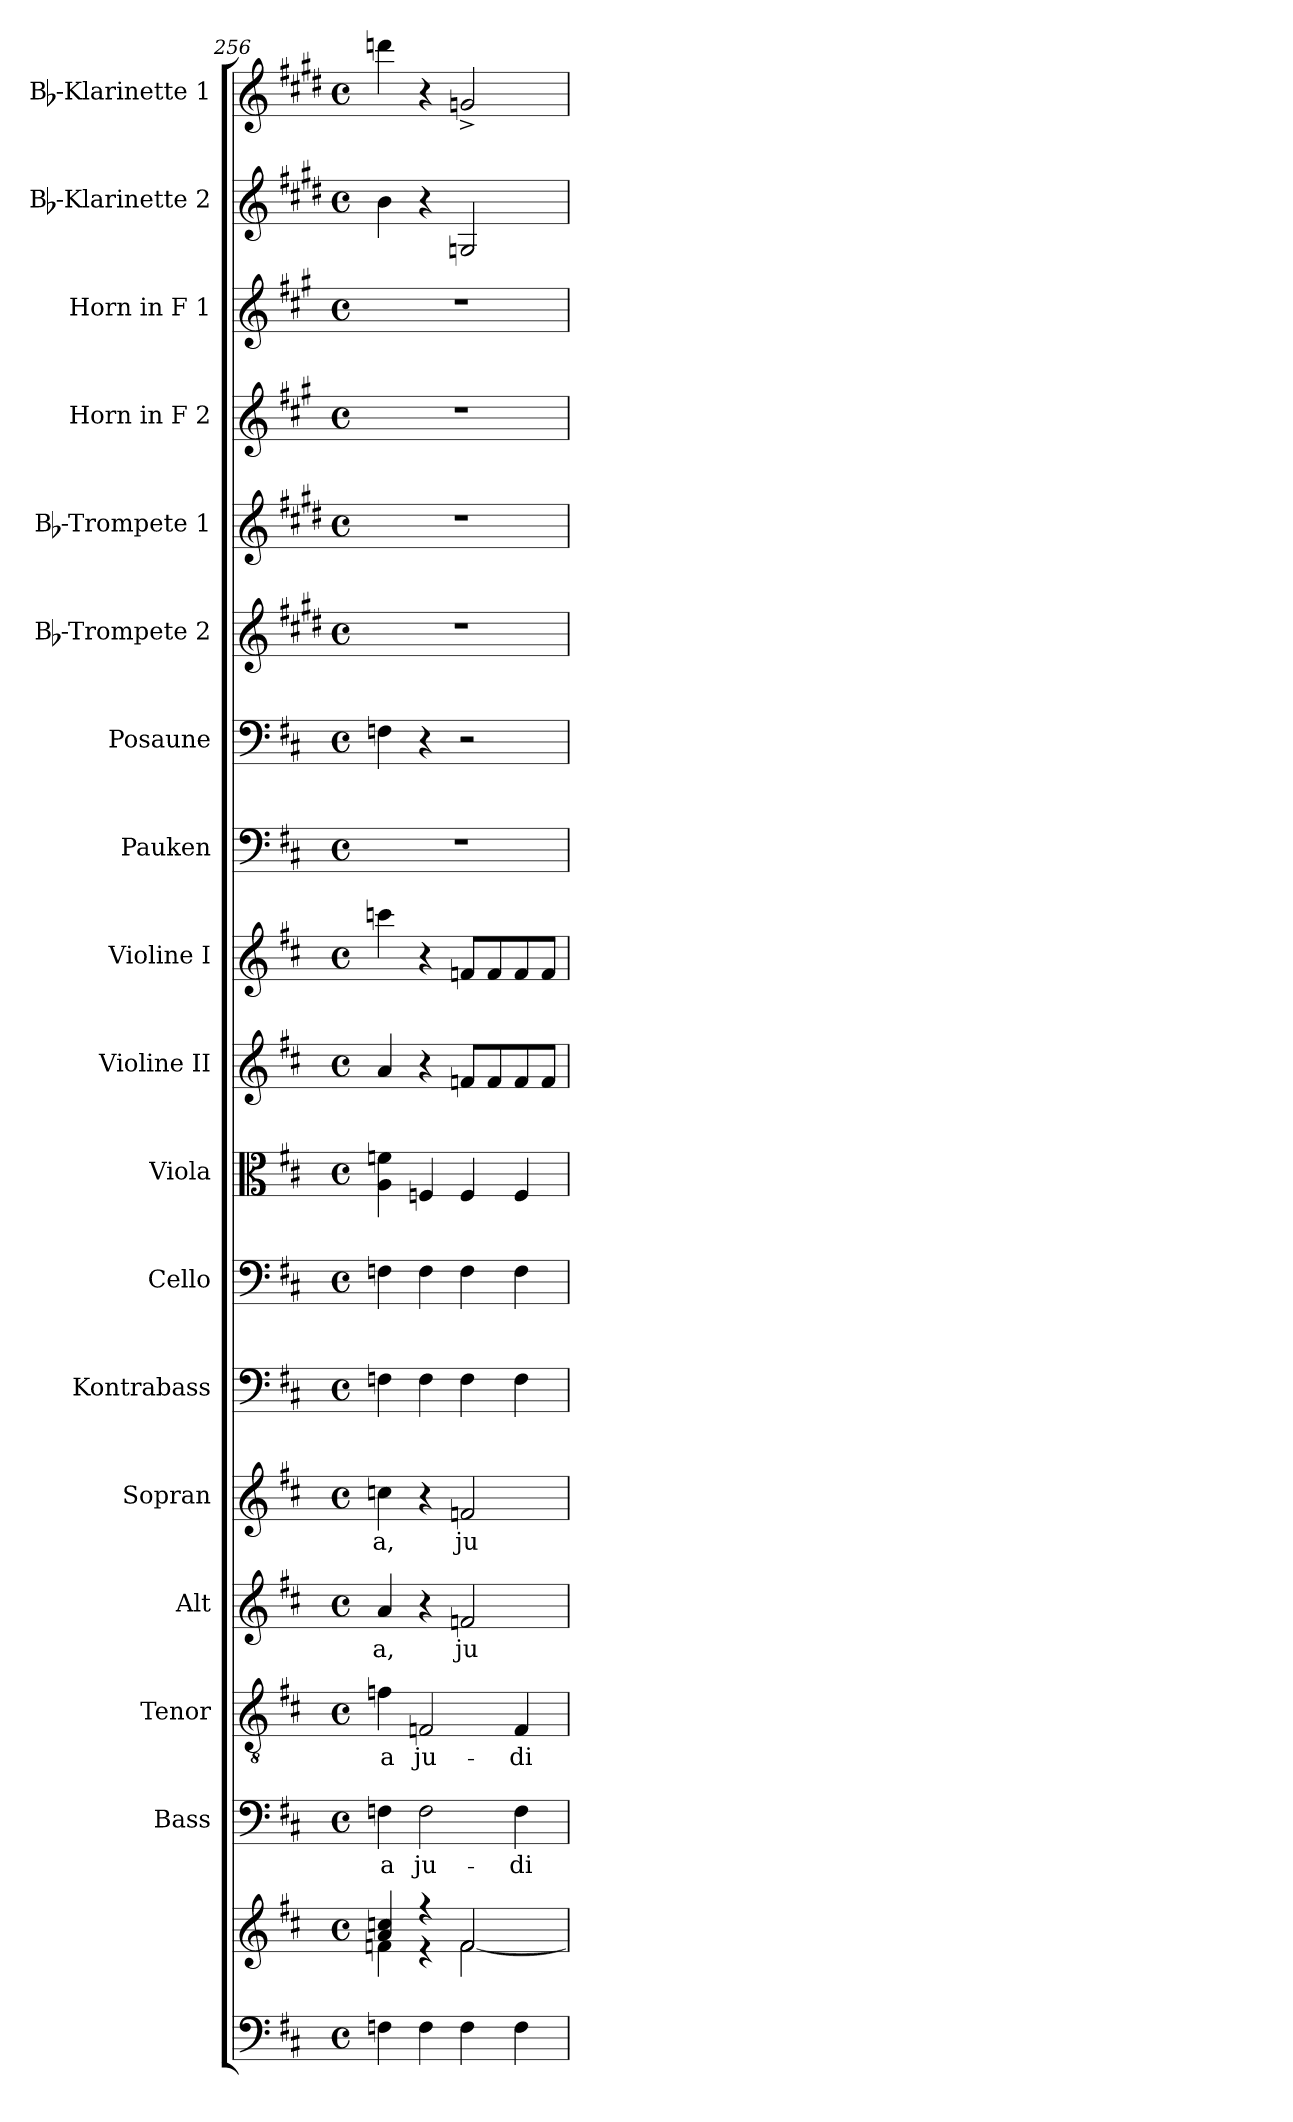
**kern	**kern	**kern	**text	**kern	**text	**kern	**text	**kern	**text	**kern	**kern	**kern	**kern	**kern	**kern	**kern	**kern	**kern	**kern	**kern	**kern	**kern
*part18	*part18	*part17	*part17	*part16	*part16	*part15	*part15	*part14	*part14	*part13	*part12	*part11	*part10	*part9	*part8	*part7	*part6	*part5	*part4	*part3	*part2	*part1
*staff19	*staff18	*staff17	*staff17	*staff16	*staff16	*staff15	*staff15	*staff14	*staff14	*staff13	*staff12	*staff11	*staff10	*staff9	*staff8	*staff7	*staff6	*staff5	*staff4	*staff3	*staff2	*staff1
*	*	*I"Bass	*	*I"Tenor	*	*I"Alt	*	*I"Sopran	*	*I"Kontrabass	*I"Cello	*I"Viola	*I"Violine II	*I"Violine I	*I"Pauken	*I"Posaune	*I"Bb-Trompete 2	*I"Bb-Trompete 1	*I"Horn in F 2	*I"Horn in F 1	*I"Bb-Klarinette 2	*I"Bb-Klarinette 1
*	*	*I'B.	*	*I'T.	*	*I'A.	*	*I'S.	*	*I'Kb.	*	*I'Vla.	*I'Vl. II	*I'Vl. I	*I'Pk.	*I'Pos.	*I'Bb Trp. 2	*I'Bb Trp. 1	*	*	*I'Bb Kl. 2	*I'Bb Kl. 1
*clefF4	*clefG2	*clefF4	*	*clefGv2	*	*clefG2	*	*clefG2	*	*clefF4	*clefF4	*clefC3	*clefG2	*clefG2	*clefF4	*clefF4	*clefG2	*clefG2	*clefG2	*clefG2	*clefG2	*clefG2
*	*	*	*	*	*	*	*	*	*	*ITrd7c12	*	*	*	*	*	*	*ITrd1c2	*ITrd1c2	*ITrd4c7	*ITrd4c7	*ITrd1c2	*ITrd1c2
*k[f#c#]	*k[f#c#]	*k[f#c#]	*	*k[f#c#]	*	*k[f#c#]	*	*k[f#c#]	*	*k[f#c#]	*k[f#c#]	*k[f#c#]	*k[f#c#]	*k[f#c#]	*k[f#c#]	*k[f#c#]	*k[f#c#]	*k[f#c#]	*k[f#c#]	*k[f#c#]	*k[f#c#]	*k[f#c#]
*D:	*D:	*D:	*	*D:	*	*D:	*	*D:	*	*D:	*D:	*D:	*D:	*D:	*D:	*D:	*D:	*D:	*D:	*D:	*D:	*D:
*M4/4	*M4/4	*M4/4	*	*M4/4	*	*M4/4	*	*M4/4	*	*M4/4	*M4/4	*M4/4	*M4/4	*M4/4	*M4/4	*M4/4	*M4/4	*M4/4	*M4/4	*M4/4	*M4/4	*M4/4
*met(c)	*met(c)	*met(c)	*	*met(c)	*	*met(c)	*	*met(c)	*	*met(c)	*met(c)	*met(c)	*met(c)	*met(c)	*met(c)	*met(c)	*met(c)	*met(c)	*met(c)	*met(c)	*met(c)	*met(c)
=256	=256	=256	=256	=256	=256	=256	=256	=256	=256	=256	=256	=256	=256	=256	=256	=256	=256	=256	=256	=256	=256	=256
*	*^	*	*	*	*	*	*	*	*	*	*	*	*	*	*	*	*	*	*	*	*	*
!	!	!	!	!LO:LY:b	!	!LO:LY:b	!	!LO:LY:b	!	!LO:LY:b	!	!	!	!	!	!	!	!	!	!	!	!	!
4Fn\	4a/ 4ccn/	4fn\	4Fn\	-a	4fn\	-a	4a/	-a,	4ccn\	-a,	4FFn\	4Fn\	4A\ 4fn\	4a/	4cccn\	1r	4Fn\	1r	1r	1r	1r	4a\	4cccn\
!	!	!	!	!LO:LY:b	!	!LO:LY:b	!	!	!	!	!	!	!	!	!	!	!	!	!	!	!	!	!
4F\	4r	4r	2F\	ju-	2Fn/	ju-	4r	.	4r	.	4FF\	4F\	4Fn/	4r	4r	.	4r	.	.	.	.	4r	4r
!	!	!	!	!	!	!	!	!LO:LY:b	!	!LO:LY:b	!	!	!	!	!	!	!	!	!	!	!	!	!
4F\	2f/	[<2f\	.	.	.	.	2fn/	ju-	2fn/	ju-	4FF\	4F\	4F/	8fn/L	8fn/L	.	2r	.	.	.	.	2Fn/	2fn^</
.	.	.	.	.	.	.	.	.	.	.	.	.	.	8f/	8f/	.	.	.	.	.	.	.	.
!	!	!	!	!LO:LY:b	!	!LO:LY:b	!	!	!	!	!	!	!	!	!	!	!	!	!	!	!	!	!
4F\	.	.	4F\	-di-	4F/	-di-	.	.	.	.	4FF\	4F\	4F/	8f/	8f/	.	.	.	.	.	.	.	.
.	.	.	.	.	.	.	.	.	.	.	.	.	.	8f/J	8f/J	.	.	.	.	.	.	.	.
*	*v	*v	*	*	*	*	*	*	*	*	*	*	*	*	*	*	*	*	*	*	*	*	*
=	=	=	=	=	=	=	=	=	=	=	=	=	=	=	=	=	=	=	=	=	=	=
*-	*-	*-	*-	*-	*-	*-	*-	*-	*-	*-	*-	*-	*-	*-	*-	*-	*-	*-	*-	*-	*-	*-
